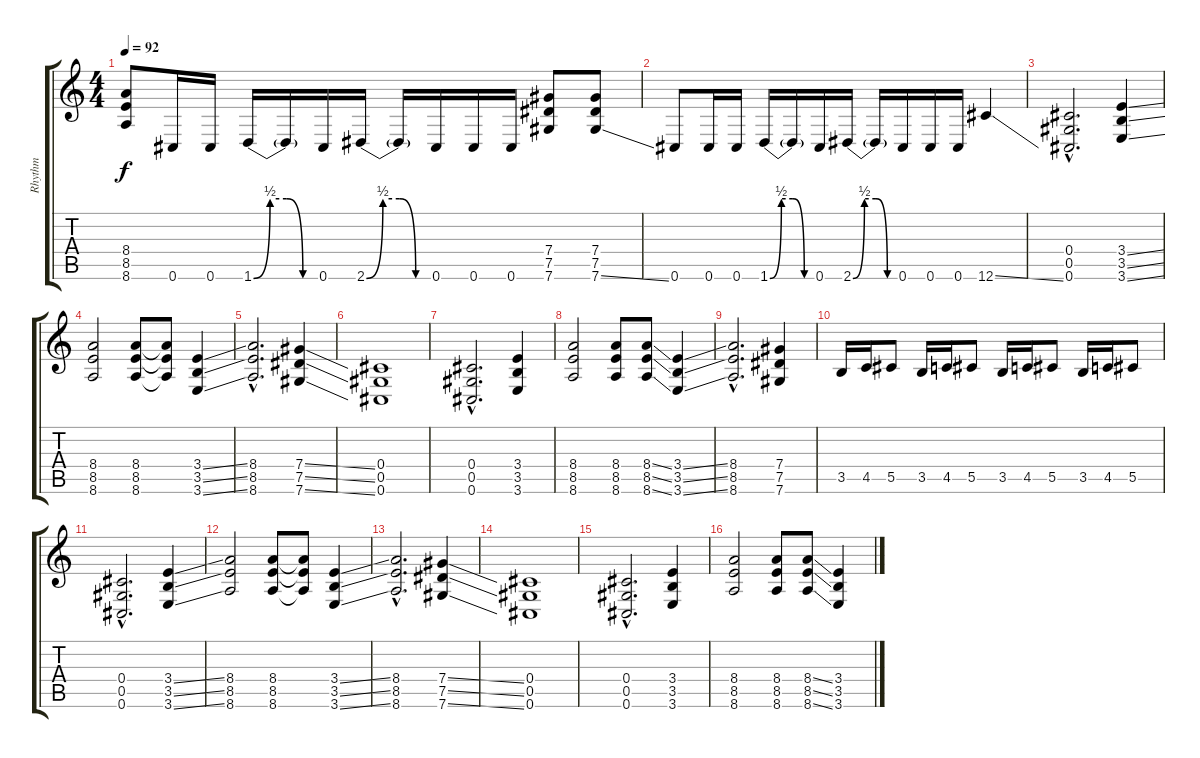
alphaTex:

\track ("Rhythm" "Rhythm") {instrument distortionguitar}
\staff {score tabs}
\tuning (Eb4 Bb3 Gb3 Db3 Ab2 Db2) {hide}
\ts (4 4)
\tempo 92
\clef g2
\ks c
(8.4 8.5 8.6).8{dy f} 0.6.16 0.6.16 1.6{be (custom 0 0 15 2 30 2 45 0 60 0)}.16 1.6{t}.16 0.6.16 2.6{be (custom 0 0 15 2 30 2 45 0 60 0)}.16 2.6{t}.16 0.6.16 0.6.16 0.6.16 (7.4 7.5 7.6).8 (7.4 7.5 7.6{ss}).8 |
0.6.8 0.6.16 0.6.16 1.6{be (custom 0 0 15 2 30 2 45 0 60 0)}.16 1.6{t}.16 0.6.16 2.6{be (custom 0 0 15 2 30 2 45 0 60 0)}.16 2.6{t}.16 0.6.16 0.6.16 0.6.16 12.6{ss}.4 |
(0.4{hac} 0.5{hac} 0.6{hac}).2{d} (3.4{ss} 3.5{ss} 3.6{ss}).4 |
(8.4 8.5 8.6).2 (8.4 8.5 8.6).8 (8.4{t} 8.5{t} 8.6{t}).8 (3.4{ss} 3.5{ss} 3.6{ss}).4 |
(8.4{hac} 8.5{hac} 8.6{hac}).2{d} (7.4{ss} 7.5{ss} 7.6{ss}).4 |
(0.4 0.5 0.6).1 |
(0.4{hac} 0.5{hac} 0.6{hac}).2{d} (3.4 3.5 3.6).4 |
(8.4 8.5 8.6).2 (8.4 8.5 8.6).8 (8.4{ss} 8.5{ss} 8.6{ss}).8 (3.4{ss} 3.5{ss} 3.6{ss}).4 |
(8.4{hac} 8.5{hac} 8.6{hac}).2{d} (7.4 7.5 7.6).4 |
3.5.16 4.5.16 5.5.8 3.5.16 4.5.16 5.5.8 3.5.16 4.5.16 5.5.8 3.5.16 4.5.16 5.5.8 |
(0.4{hac} 0.5{hac} 0.6{hac}).2{d} (3.4{ss} 3.5{ss} 3.6{ss}).4 |
(8.4 8.5 8.6).2 (8.4 8.5 8.6).8 (8.4{t} 8.5{t} 8.6{t}).8 (3.4{ss} 3.5{ss} 3.6{ss}).4 |
(8.4{hac} 8.5{hac} 8.6{hac}).2{d} (7.4{ss} 7.5{ss} 7.6{ss}).4 |
(0.4 0.5 0.6).1 |
(0.4{hac} 0.5{hac} 0.6{hac}).2{d} (3.4 3.5 3.6).4 |
(8.4 8.5 8.6).2 (8.4 8.5 8.6).8 (8.4{ss} 8.5{ss} 8.6{ss}).8 (3.4{ss} 3.5{ss} 3.6{ss}).4
